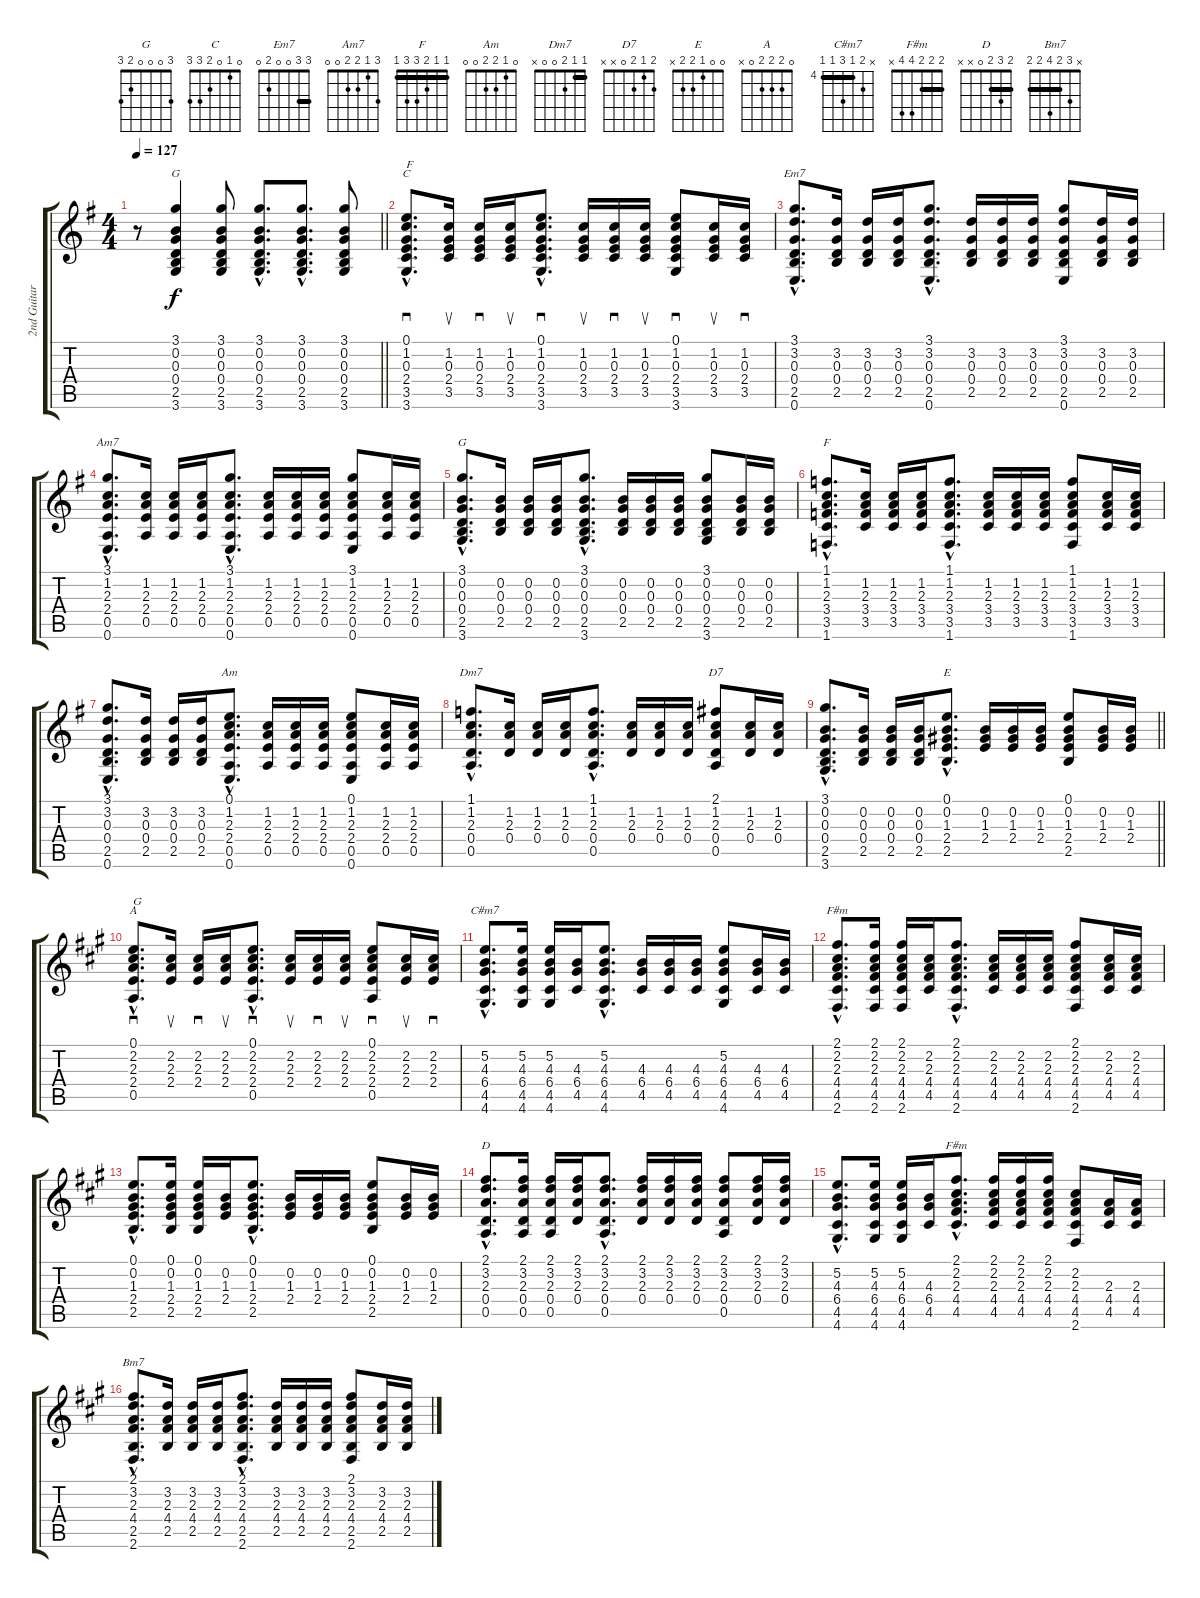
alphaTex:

\track ("2nd Guitar" "2nd Guitar") {instrument acousticguitarnylon}
\staff {score tabs}
\tuning (E4 B3 G3 D3 A2 E2) {hide}
\chord ("G" x x x 5 5 3) {barre 5}
\chord ("C" 0 1 0 2 3 3)
\chord ("Em7" 3 3 0 0 2 0) {barre 3}
\chord ("Am7" 3 1 2 2 0 0)
\chord ("G" 3 0 0 0 2 3)
\chord ("F" 1 1 2 3 3 1) {barre 1}
\chord ("Am" 0 1 2 2 0 0)
\chord ("Dm7" 1 1 2 0 0 x) {barre 1}
\chord ("D7" 2 1 2 0 x x)
\chord ("E" 0 0 1 2 2 x)
\chord ("A" 0 2 2 2 0 x)
\chord ("C#m7" x 5 4 6 4 4) {firstfret 4 barre 4}
\chord ("F#m" x 2 2 4 4 2) {barre 2}
\chord ("D" 2 3 2 0 x x) {barre 2}
\chord ("F#m" 2 2 2 4 4 x) {barre 2}
\chord ("Bm7" x 3 2 4 2 2) {barre 2}
\ts (4 4)
\tempo 127
\clef g2
\barLineRight lightlight
\ks g
r.8{dy f volume 9} (3.1 0.2 0.3 0.4 2.5 3.6).4{ch "G"} (3.1 0.2 0.3 0.4 2.5 3.6).8 (3.1{hac} 0.2{hac} 0.3{hac} 0.4{hac} 2.5{hac} 3.6{hac}).8{d} (3.1{hac} 0.2{hac} 0.3{hac} 0.4{hac} 2.5{hac} 3.6{hac}).8{d} (3.1 0.2 0.3 0.4 2.5 3.6).8 |
(0.1{hac} 1.2 0.3{hac} 2.4{hac} 3.5{hac} 3.6{hac}).8{d sd ch "C" txt "F" volume 13} (1.2 0.3 2.4 3.5).16{su} (1.2 0.3 2.4 3.5).16{sd} (1.2 0.3 2.4 3.5).16{su} (0.1{hac} 1.2{hac} 0.3{hac} 2.4{hac} 3.5{hac} 3.6{hac}).8{d sd} (1.2 0.3 2.4 3.5).16{su} (1.2 0.3 2.4 3.5).16{sd} (1.2 0.3 2.4 3.5).16{su} (0.1 1.2 0.3 2.4 3.5 3.6).8{sd} (1.2 0.3 2.4 3.5).16{su} (1.2 0.3 2.4 3.5).16{sd} |
(3.1{hac} 3.2 0.3{hac} 0.4{hac} 2.5{hac} 0.6{hac}).8{d ch "Em7"} (3.2 0.3 0.4 2.5).16 (3.2 0.3 0.4 2.5).16 (3.2 0.3 0.4 2.5).16 (3.1{hac} 3.2{hac} 0.3{hac} 0.4{hac} 2.5{hac} 0.6{hac}).8{d} (3.2 0.3 0.4 2.5).16 (3.2 0.3 0.4 2.5).16 (3.2 0.3 0.4 2.5).16 (3.1 3.2 0.3 0.4 2.5 0.6).8 (3.2 0.3 0.4 2.5).16 (3.2 0.3 0.4 2.5).16 |
(3.1{hac} 1.2 2.3{hac} 2.4{hac} 0.5{hac} 0.6{hac}).8{d ch "Am7"} (1.2 2.3 2.4 0.5).16 (1.2 2.3 2.4 0.5).16 (1.2 2.3 2.4 0.5).16 (3.1{hac} 1.2{hac} 2.3{hac} 2.4{hac} 0.5{hac} 0.6{hac}).8{d} (1.2 2.3 2.4 0.5).16 (1.2 2.3 2.4 0.5).16 (1.2 2.3 2.4 0.5).16 (3.1 1.2 2.3 2.4 0.5 0.6).8 (1.2 2.3 2.4 0.5).16 (1.2 2.3 2.4 0.5).16 |
(3.1{hac} 0.2 0.3{hac} 0.4{hac} 2.5{hac} 3.6{hac}).8{d ch "G"} (0.2 0.3 0.4 2.5).16 (0.2 0.3 0.4 2.5).16 (0.2 0.3 0.4 2.5).16 (3.1{hac} 0.2{hac} 0.3{hac} 0.4{hac} 2.5{hac} 3.6{hac}).8{d} (0.2 0.3 0.4 2.5).16 (0.2 0.3 0.4 2.5).16 (0.2 0.3 0.4 2.5).16 (3.1 0.2 0.3 0.4 2.5 3.6).8 (0.2 0.3 0.4 2.5).16 (0.2 0.3 0.4 2.5).16 |
(1.1{hac} 1.2 2.3{hac} 3.4{hac} 3.5{hac} 1.6{hac}).8{d ch "F"} (1.2 2.3 3.4 3.5).16 (1.2 2.3 3.4 3.5).16 (1.2 2.3 3.4 3.5).16 (1.1{hac} 1.2{hac} 2.3{hac} 3.4{hac} 3.5{hac} 1.6{hac}).8{d} (1.2 2.3 3.4 3.5).16 (1.2 2.3 3.4 3.5).16 (1.2 2.3 3.4 3.5).16 (1.1 1.2 2.3 3.4 3.5 1.6).8 (1.2 2.3 3.4 3.5).16 (1.2 2.3 3.4 3.5).16 |
(3.1{hac} 3.2 0.3{hac} 0.4{hac} 2.5{hac} 0.6{hac}).8{d} (3.2 0.3 0.4 2.5).16 (3.2 0.3 0.4 2.5).16 (3.2 0.3 0.4 2.5).16 (0.1{hac} 1.2{hac} 2.3{hac} 2.4{hac} 0.5{hac} 0.6{hac}).8{d ch "Am"} (1.2 2.3 2.4 0.5).16 (1.2 2.3 2.4 0.5).16 (1.2 2.3 2.4 0.5).16 (0.1 1.2 2.3 2.4 0.5 0.6).8 (1.2 2.3 2.4 0.5).16 (1.2 2.3 2.4 0.5).16 |
(1.1{hac} 1.2 2.3{hac} 0.4{hac} 0.5{hac}).8{d ch "Dm7"} (1.2 2.3 0.4).16 (1.2 2.3 0.4).16 (1.2 2.3 0.4).16 (1.1{hac} 1.2 2.3{hac} 0.4{hac} 0.5{hac}).8{d} (1.2 2.3 0.4).16 (1.2 2.3 0.4).16 (1.2 2.3 0.4).16 (2.1 1.2 2.3 0.4 0.5).8{ch "D7"} (1.2 2.3 0.4).16 (1.2 2.3 0.4).16 |
\barLineRight lightlight
(3.1{hac} 0.2 0.3{hac} 0.4{hac} 2.5{hac} 3.6{hac}).8{d} (0.2 0.3 0.4 2.5).16 (0.2 0.3 0.4 2.5).16 (0.2 0.3 0.4 2.5).16 (0.1{hac} 0.2{hac} 1.3{hac} 2.4{hac} 2.5{hac}).8{d ch "E"} (0.2 1.3 2.4).16 (0.2 1.3 2.4).16 (0.2 1.3 2.4).16 (0.1 0.2 1.3 2.4 2.5).8 (0.2 1.3 2.4).16 (0.2 1.3 2.4).16 |
\ks a
(0.1{hac} 2.2 2.3{hac} 2.4{hac} 0.5{hac}).8{d sd ch "A" txt "G"} (2.2 2.3 2.4).16{su} (2.2 2.3 2.4).16{sd} (2.2 2.3 2.4).16{su} (0.1{hac} 2.2{hac} 2.3{hac} 2.4{hac} 0.5{hac}).8{d sd} (2.2 2.3 2.4).16{su} (2.2 2.3 2.4).16{sd} (2.2 2.3 2.4).16{su} (0.1 2.2 2.3 2.4 0.5).8{sd} (2.2 2.3 2.4).16{su} (2.2 2.3 2.4).16{sd} |
(5.2 4.3{hac} 6.4{hac} 4.5{hac} 4.6{hac}).8{d ch "C#m7"} (5.2 4.3 6.4 4.5 4.6).16 (5.2 4.3 6.4 4.5 4.6).16 (4.3 6.4 4.5).16 (5.2{hac} 4.3{hac} 6.4{hac} 4.5{hac} 4.6{hac}).8{d} (4.3 6.4 4.5).16 (4.3 6.4 4.5).16 (4.3 6.4 4.5).16 (5.2 4.3 6.4 4.5 4.6).8 (4.3 6.4 4.5).16 (4.3 6.4 4.5).16 |
(2.1{hac} 2.2 2.3{hac} 4.4{hac} 4.5{hac} 2.6{hac}).8{d ch "F#m"} (2.1 2.2 2.3 4.4 4.5 2.6).16 (2.1 2.2 2.3 4.4 4.5 2.6).16 (2.2 2.3 4.4 4.5).16 (2.1{hac} 2.2{hac} 2.3{hac} 4.4{hac} 4.5{hac} 2.6{hac}).8{d} (2.2 2.3 4.4 4.5).16 (2.2 2.3 4.4 4.5).16 (2.2 2.3 4.4 4.5).16 (2.1 2.2 2.3 4.4 4.5 2.6).8 (2.2 2.3 4.4 4.5).16 (2.2 2.3 4.4 4.5).16 |
(0.1{hac} 0.2 1.3{hac} 2.4{hac} 2.5{hac}).8{d} (0.1 0.2 1.3 2.4 2.5).16 (0.1 0.2 1.3 2.4 2.5).16 (0.2 1.3 2.4).16 (0.1{hac} 0.2{hac} 1.3{hac} 2.4{hac} 2.5{hac}).8{d} (0.2 1.3 2.4).16 (0.2 1.3 2.4).16 (0.2 1.3 2.4).16 (0.1 0.2 1.3 2.4 2.5).8 (0.2 1.3 2.4).16 (0.2 1.3 2.4).16 |
(2.1{hac} 3.2 2.3{hac} 0.4{hac} 0.5{hac}).8{d ch "D"} (2.1 3.2 2.3 0.4 0.5).16 (2.1 3.2 2.3 0.4 0.5).16 (2.1 3.2 2.3 0.4).16 (2.1{hac} 3.2{hac} 2.3{hac} 0.4{hac} 0.5{hac}).8{d} (2.1 3.2 2.3 0.4).16 (2.1 3.2 2.3 0.4).16 (2.1 3.2 2.3 0.4).16 (2.1 3.2 2.3 0.4 0.5).8 (2.1 3.2 2.3 0.4).16 (2.1 3.2 2.3 0.4).16 |
(5.2 4.3{hac} 6.4{hac} 4.5{hac} 4.6{hac}).8{d} (5.2 4.3 6.4 4.5 4.6).16 (5.2 4.3 6.4 4.5 4.6).16 (4.3 6.4 4.5).16 (2.1{hac} 2.2{hac} 2.3{hac} 4.4{hac} 4.5{hac}).8{d ch "F#m"} (2.1 2.2 2.3 4.4 4.5).16 (2.1 2.2 2.3 4.4 4.5).16 (2.1 2.2 2.3 4.4 4.5).16 (2.2 2.3 4.4 4.5 2.6).8 (2.3 4.4 4.5).16 (2.3 4.4 4.5).16 |
(2.1{hac} 3.2 2.3{hac} 4.4{hac} 2.5{hac} 2.6{hac}).8{d ch "Bm7"} (3.2 2.3 4.4 2.5).16 (3.2 2.3 4.4 2.5).16 (3.2 2.3 4.4 2.5).16 (2.1{hac} 3.2 2.3{hac} 4.4{hac} 2.5{hac} 2.6{hac}).8{d} (3.2 2.3 4.4 2.5).16 (3.2 2.3 4.4 2.5).16 (3.2 2.3 4.4 2.5).16 (2.1 3.2 2.3 4.4 2.5 2.6).8 (3.2 2.3 4.4 2.5).16 (3.2 2.3 4.4 2.5).16
